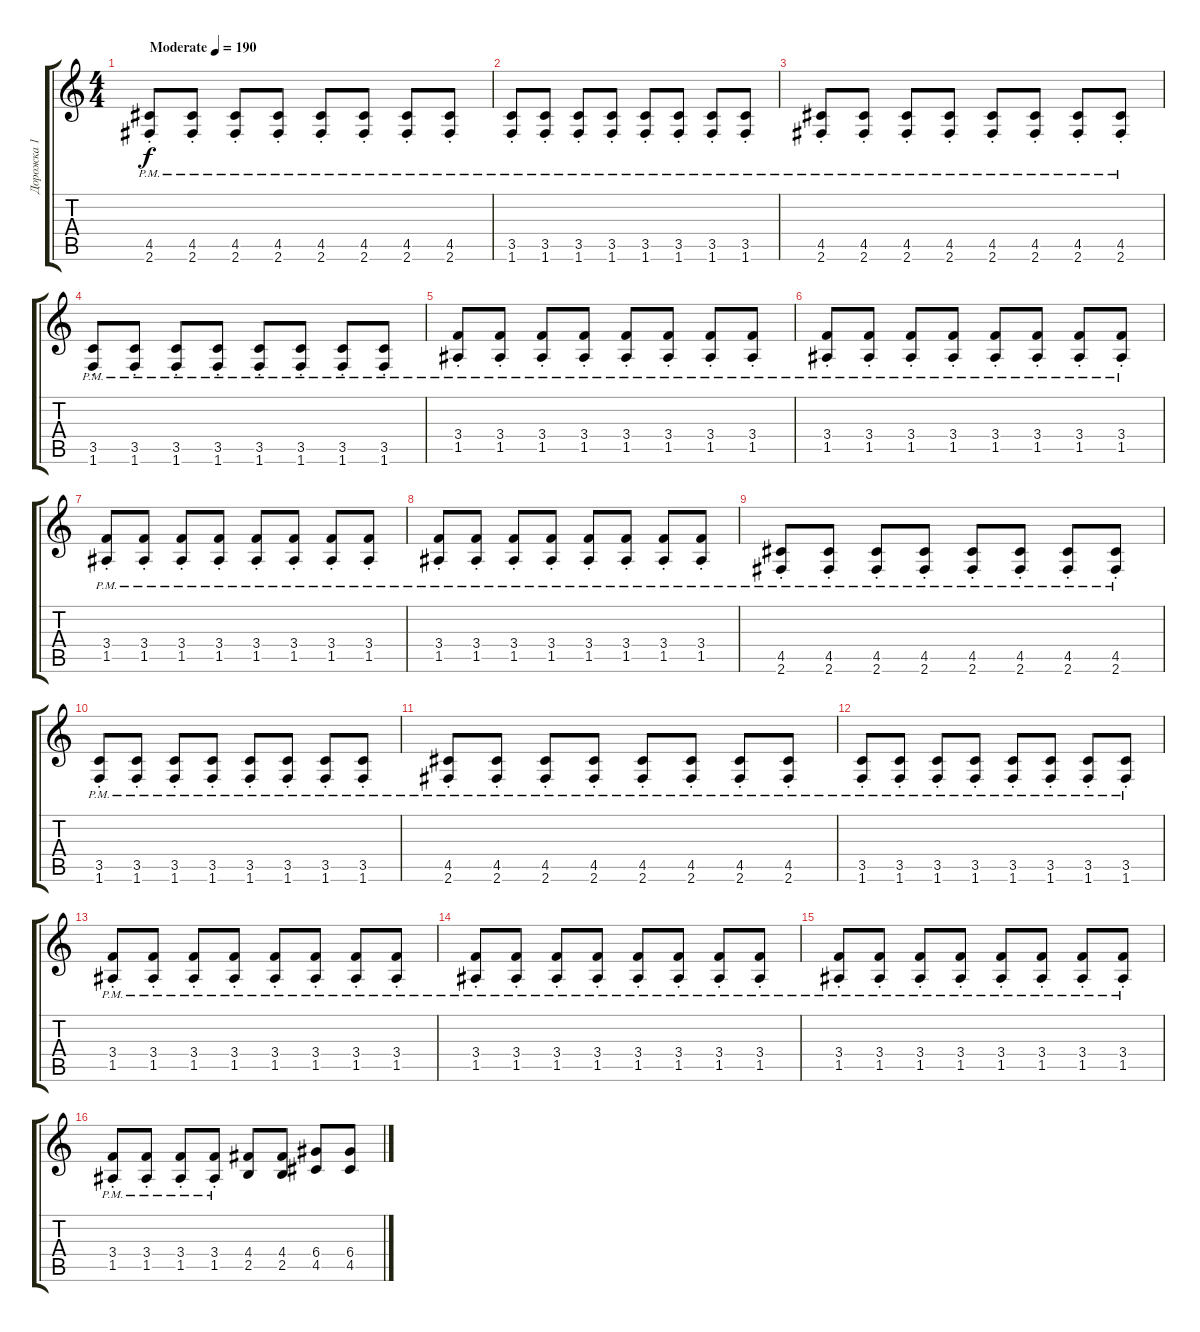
\track ("Дорожка 1" "Дорожка 1") {instrument overdrivenguitar}
\staff {score tabs}
\tuning (E4 B3 G3 D3 A2 E2) {hide}
\ts (4 4)
\tempo (190 "Moderate")
\clef g2
\ks c
(4.5{pm st} 2.6{pm st}).8{dy f instrument overdrivenguitar} (4.5{pm st} 2.6{pm st}).8 (4.5{pm st} 2.6{pm st}).8 (4.5{pm st} 2.6{pm st}).8 (4.5{pm st} 2.6{pm st}).8 (4.5{pm st} 2.6{pm st}).8 (4.5{pm st} 2.6{pm st}).8 (4.5{pm st} 2.6{pm st}).8 |
(3.5{pm st} 1.6{pm st}).8 (3.5{pm st} 1.6{pm st}).8 (3.5{pm st} 1.6{pm st}).8 (3.5{pm st} 1.6{pm st}).8 (3.5{pm st} 1.6{pm st}).8 (3.5{pm st} 1.6{pm st}).8 (3.5{pm st} 1.6{pm st}).8 (3.5{pm st} 1.6{pm st}).8 |
(4.5{pm st} 2.6{pm st}).8 (4.5{pm st} 2.6{pm st}).8 (4.5{pm st} 2.6{pm st}).8 (4.5{pm st} 2.6{pm st}).8 (4.5{pm st} 2.6{pm st}).8 (4.5{pm st} 2.6{pm st}).8 (4.5{pm st} 2.6{pm st}).8 (4.5{pm st} 2.6{pm st}).8 |
(3.5{pm st} 1.6{pm st}).8 (3.5{pm st} 1.6{pm st}).8 (3.5{pm st} 1.6{pm st}).8 (3.5{pm st} 1.6{pm st}).8 (3.5{pm st} 1.6{pm st}).8 (3.5{pm st} 1.6{pm st}).8 (3.5{pm st} 1.6{pm st}).8 (3.5{pm st} 1.6{pm st}).8 |
(3.4{pm st} 1.5{pm st}).8 (3.4{pm st} 1.5{pm st}).8 (3.4{pm st} 1.5{pm st}).8 (3.4{pm st} 1.5{pm st}).8 (3.4{pm st} 1.5{pm st}).8 (3.4{pm st} 1.5{pm st}).8 (3.4{pm st} 1.5{pm st}).8 (3.4{pm st} 1.5{pm st}).8 |
(3.4{pm st} 1.5{pm st}).8 (3.4{pm st} 1.5{pm st}).8 (3.4{pm st} 1.5{pm st}).8 (3.4{pm st} 1.5{pm st}).8 (3.4{pm st} 1.5{pm st}).8 (3.4{pm st} 1.5{pm st}).8 (3.4{pm st} 1.5{pm st}).8 (3.4{pm st} 1.5{pm st}).8 |
(3.4{pm st} 1.5{pm st}).8 (3.4{pm st} 1.5{pm st}).8 (3.4{pm st} 1.5{pm st}).8 (3.4{pm st} 1.5{pm st}).8 (3.4{pm st} 1.5{pm st}).8 (3.4{pm st} 1.5{pm st}).8 (3.4{pm st} 1.5{pm st}).8 (3.4{pm st} 1.5{pm st}).8 |
(3.4{pm st} 1.5{pm st}).8 (3.4{pm st} 1.5{pm st}).8 (3.4{pm st} 1.5{pm st}).8 (3.4{pm st} 1.5{pm st}).8 (3.4{pm st} 1.5{pm st}).8 (3.4{pm st} 1.5{pm st}).8 (3.4{pm st} 1.5{pm st}).8 (3.4{pm st} 1.5{pm st}).8 |
(4.5{pm st} 2.6{pm st}).8 (4.5{pm st} 2.6{pm st}).8 (4.5{pm st} 2.6{pm st}).8 (4.5{pm st} 2.6{pm st}).8 (4.5{pm st} 2.6{pm st}).8 (4.5{pm st} 2.6{pm st}).8 (4.5{pm st} 2.6{pm st}).8 (4.5{pm st} 2.6{pm st}).8 |
(3.5{pm st} 1.6{pm st}).8 (3.5{pm st} 1.6{pm st}).8 (3.5{pm st} 1.6{pm st}).8 (3.5{pm st} 1.6{pm st}).8 (3.5{pm st} 1.6{pm st}).8 (3.5{pm st} 1.6{pm st}).8 (3.5{pm st} 1.6{pm st}).8 (3.5{pm st} 1.6{pm st}).8 |
(4.5{pm st} 2.6{pm st}).8 (4.5{pm st} 2.6{pm st}).8 (4.5{pm st} 2.6{pm st}).8 (4.5{pm st} 2.6{pm st}).8 (4.5{pm st} 2.6{pm st}).8 (4.5{pm st} 2.6{pm st}).8 (4.5{pm st} 2.6{pm st}).8 (4.5{pm st} 2.6{pm st}).8 |
(3.5{pm st} 1.6{pm st}).8 (3.5{pm st} 1.6{pm st}).8 (3.5{pm st} 1.6{pm st}).8 (3.5{pm st} 1.6{pm st}).8 (3.5{pm st} 1.6{pm st}).8 (3.5{pm st} 1.6{pm st}).8 (3.5{pm st} 1.6{pm st}).8 (3.5{pm st} 1.6{pm st}).8 |
(3.4{pm st} 1.5{pm st}).8 (3.4{pm st} 1.5{pm st}).8 (3.4{pm st} 1.5{pm st}).8 (3.4{pm st} 1.5{pm st}).8 (3.4{pm st} 1.5{pm st}).8 (3.4{pm st} 1.5{pm st}).8 (3.4{pm st} 1.5{pm st}).8 (3.4{pm st} 1.5{pm st}).8 |
(3.4{pm st} 1.5{pm st}).8 (3.4{pm st} 1.5{pm st}).8 (3.4{pm st} 1.5{pm st}).8 (3.4{pm st} 1.5{pm st}).8 (3.4{pm st} 1.5{pm st}).8 (3.4{pm st} 1.5{pm st}).8 (3.4{pm st} 1.5{pm st}).8 (3.4{pm st} 1.5{pm st}).8 |
(3.4{pm st} 1.5{pm st}).8 (3.4{pm st} 1.5{pm st}).8 (3.4{pm st} 1.5{pm st}).8 (3.4{pm st} 1.5{pm st}).8 (3.4{pm st} 1.5{pm st}).8 (3.4{pm st} 1.5{pm st}).8 (3.4{pm st} 1.5{pm st}).8 (3.4{pm st} 1.5{pm st}).8 |
(3.4{pm st} 1.5{pm st}).8 (3.4{pm st} 1.5{pm st}).8 (3.4{pm st} 1.5{pm st}).8 (3.4{pm st} 1.5{pm st}).8 (4.4 2.5).8 (4.4 2.5).8 (6.4 4.5).8 (6.4 4.5).8
